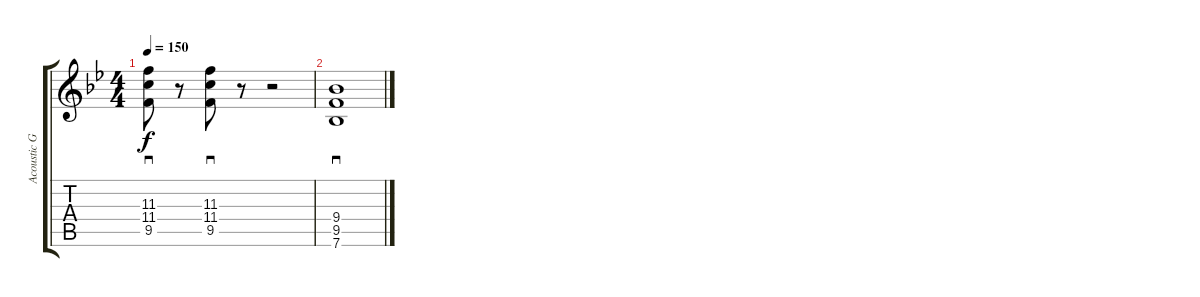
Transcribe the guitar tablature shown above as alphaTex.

\track ("Acoustic Gtr. w/Dist." "Acoustic G") {instrument distortionguitar}
\staff {score tabs}
\tuning (Eb4 Bb3 Gb3 Db3 Ab2 Eb2) {hide}
\ts (4 4)
\tempo 150
\clef g2
\ks bb
(11.3 11.4 9.5).8{sd dy f} r.8 (11.3 11.4 9.5).8{sd} r.8 r.2 |
(9.4 9.5 7.6).1{sd}
